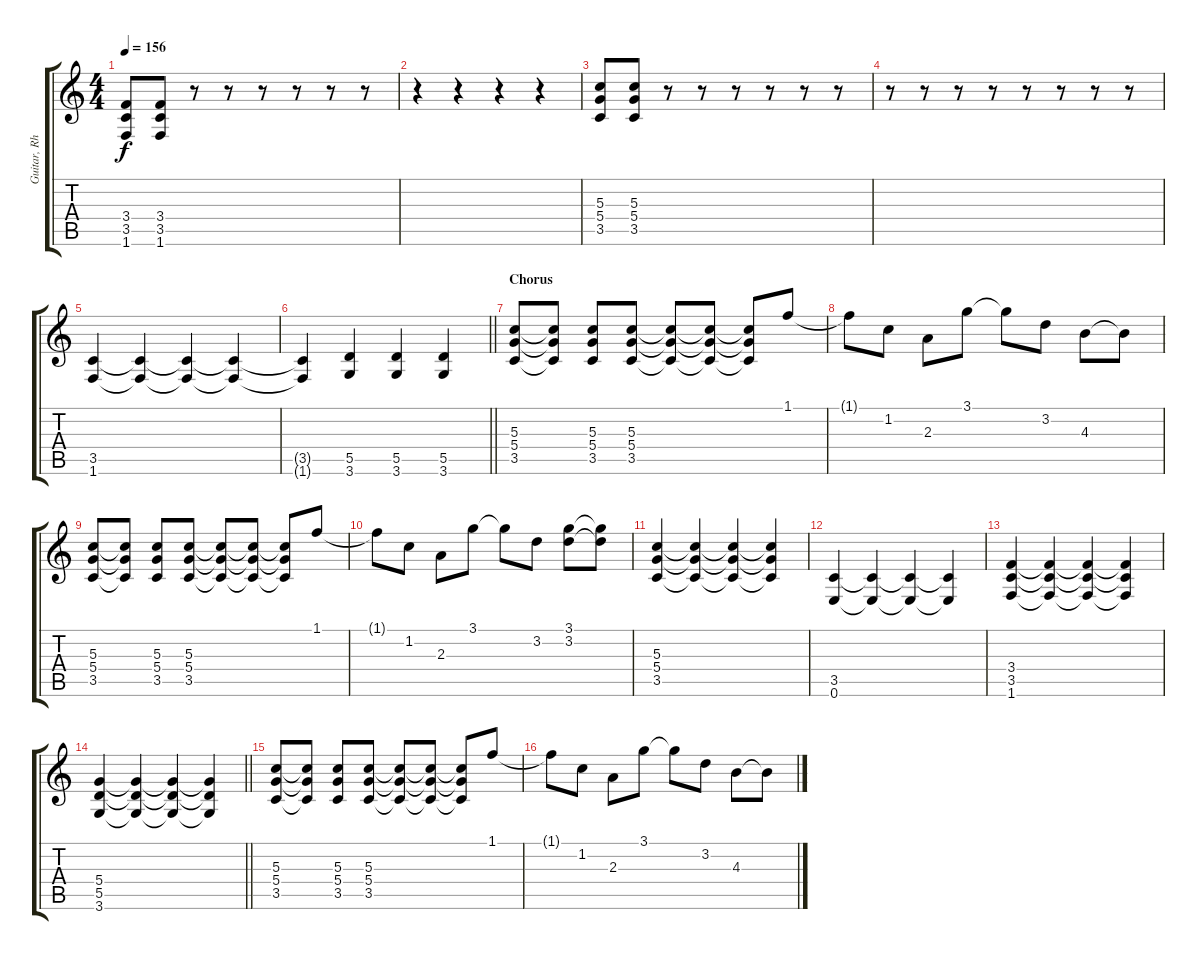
\track ("Guitar, Rhythm" "Guitar, Rh") {instrument distortionguitar}
\staff {score tabs}
\tuning (E4 B3 G3 D3 A2 E2) {hide}
\ts (4 4)
\tempo 156
\clef g2
\ks c
(3.4 3.5 1.6).8{dy f} (3.4 3.5 1.6).8 r.8 r.8 r.8 r.8 r.8 r.8 |
r.4 r.4 r.4 r.4 |
(5.3 5.4 3.5).8 (5.3 5.4 3.5).8 r.8 r.8 r.8 r.8 r.8 r.8 |
r.8 r.8 r.8 r.8 r.8 r.8 r.8 r.8 |
(3.5 1.6).4 (3.5{t} 1.6{t}).4 (3.5{t} 1.6{t}).4 (3.5{t} 1.6{t}).4 |
\barLineRight lightlight
(3.5{t} 1.6{t}).4 (5.5 3.6).4 (5.5 3.6).4 (5.5 3.6).4 |
\section ("" "Chorus")
(5.3 5.4 3.5).8 (5.3{t} 5.4{t} 3.5{t}).8 (5.3 5.4 3.5).8 (5.3 5.4 3.5).8 (5.3{t} 5.4{t} 3.5{t}).8 (5.3{t} 5.4{t} 3.5{t}).8 (5.3{t} 5.4{t} 3.5{t}).8 1.1.8 |
1.1{t}.8 1.2.8 2.3.8 3.1.8 3.1{t}.8 3.2.8 4.3.8 4.3{t}.8 |
(5.3 5.4 3.5).8 (5.3{t} 5.4{t} 3.5{t}).8 (5.3 5.4 3.5).8 (5.3 5.4 3.5).8 (5.3{t} 5.4{t} 3.5{t}).8 (5.3{t} 5.4{t} 3.5{t}).8 (5.3{t} 5.4{t} 3.5{t}).8 1.1.8 |
1.1{t}.8 1.2.8 2.3.8 3.1.8 3.1{t}.8 3.2.8 (3.1 3.2).8 (3.1{t} 3.2{t}).8 |
(5.3 5.4 3.5).4 (5.3{t} 5.4{t} 3.5{t}).4 (5.3{t} 5.4{t} 3.5{t}).4 (5.3{t} 5.4{t} 3.5{t}).4 |
(3.5 0.6).4 (3.5{t} 0.6{t}).4 (3.5{t} 0.6{t}).4 (3.5{t} 0.6{t}).4 |
(3.4 3.5 1.6).4 (3.4{t} 3.5{t} 1.6{t}).4 (3.4{t} 3.5{t} 1.6{t}).4 (3.4{t} 3.5{t} 1.6{t}).4 |
\barLineRight lightlight
(5.4 5.5 3.6).4 (5.4{t} 5.5{t} 3.6{t}).4 (5.4{t} 5.5{t} 3.6{t}).4 (5.4{t} 5.5{t} 3.6{t}).4 |
(5.3 5.4 3.5).8 (5.3{t} 5.4{t} 3.5{t}).8 (5.3 5.4 3.5).8 (5.3 5.4 3.5).8 (5.3{t} 5.4{t} 3.5{t}).8 (5.3{t} 5.4{t} 3.5{t}).8 (5.3{t} 5.4{t} 3.5{t}).8 1.1.8 |
1.1{t}.8 1.2.8 2.3.8 3.1.8 3.1{t}.8 3.2.8 4.3.8 4.3{t}.8
